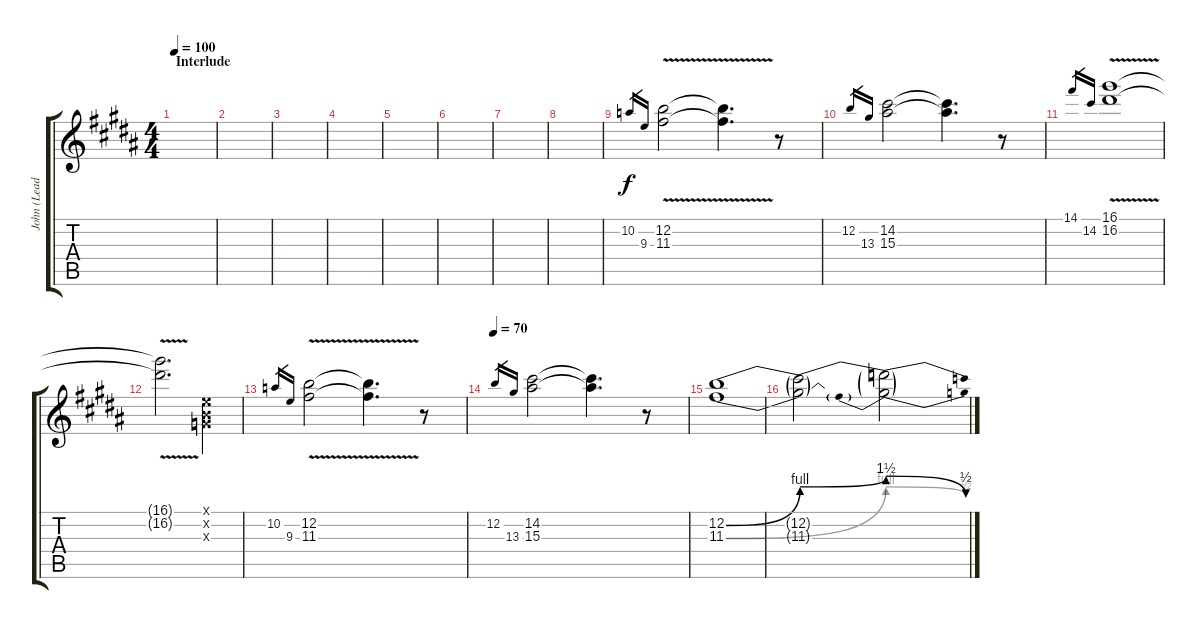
\track ("John (Lead Guitar)" "John (Lead") {instrument distortionguitar}
\staff {score tabs}
\tuning (E4 B3 G3 D3 A2 E2) {hide}
\ts (4 4)
\section ("" "Interlude")
\tempo 100
\clef g2
\ks b
|
|
|
|
|
|
|
|
10.2.16{gr} 9.3.16{gr} (12.2{v} 11.3{v}).2 (12.2{t} 11.3{t}).4{d} r.8 |
12.2.16{gr} 13.3.16{gr} (14.2 15.3).2 (14.2{t} 15.3{t}).4{d} r.8 |
14.1.16{gr} 14.2.16{gr} (16.1{v} 16.2{v}).1 |
(16.1{t} 16.2{t}).2{d} (0.1{x} 0.2{x} 0.3{x}).4 |
10.2.16{gr} 9.3.16{gr} (12.2{v} 11.3{v}).2 (12.2{t} 11.3{t}).4{d} r.8 |
\tempo 70
12.2.16{gr} 13.3.16{gr} (14.2 15.3).2 (14.2{t} 15.3{t}).4{d} r.8 |
(12.2{be (bend 0 0 60 4)} 11.3{be (bend 0 0 60 4)}).1 |
(12.2{be (bend 0 4 60 6) t} 11.3{t}).2 (12.2{be (release 0 6 60 2) t} 11.3{be (prebendrelease 0 4 60 2) t}).2
